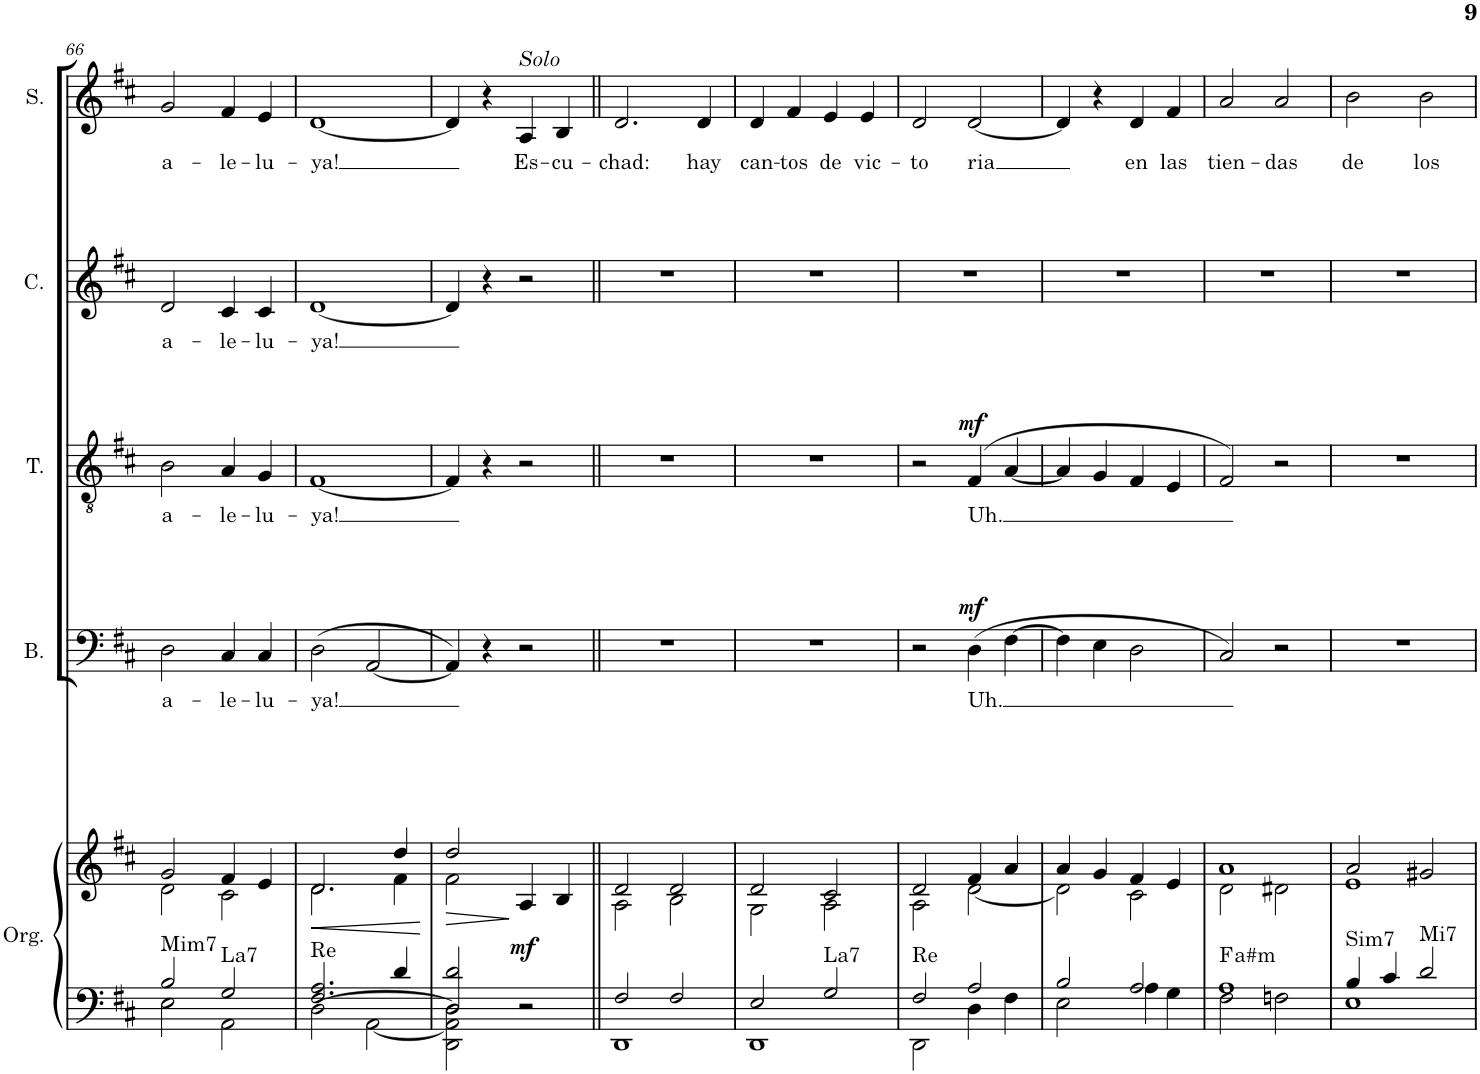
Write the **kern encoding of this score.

**kern	**kern	**dynam	**harte	**kern	**text	**dynam	**kern	**text	**dynam	**kern	**text	**kern	**text
*part5	*part5	*part5	*part5	*part4	*part4	*part4	*part3	*part3	*part3	*part2	*part2	*part1	*part1
*staff6	*staff5	*staff5/6	*	*staff4	*staff4	*staff4	*staff3	*staff3	*staff3	*staff2	*staff2	*staff1	*staff1
*I"Órgano	*	*	*	*I"Bajo	*	*	*I"Tenor	*	*	*I"Contralto	*	*I"Soprano	*
*	*	*	*	*I'B.	*	*	*I'T.	*	*	*I'C.	*	*I'S.	*
!!LO:PB:g=z
*clefF4	*clefG2	*	*	*clefF4	*	*	*clefGv2	*	*	*clefG2	*	*clefG2	*
*k[f#c#]	*k[f#c#]	*	*	*k[f#c#]	*	*	*k[f#c#]	*	*	*k[f#c#]	*	*k[f#c#]	*
*M2/2	*M2/2	*	*	*M2/2	*	*	*M2/2	*	*	*M2/2	*	*M2/2	*
*met(c|)	*met(c|)	*	*	*met(c|)	*	*	*met(c|)	*	*	*met(c|)	*	*met(c|)	*
=66	=66	=66	=66	=66	=66	=66	=66	=66	=66	=66	=66	=66	=66
*^	*^	*	*	*	*	*	*	*	*	*	*	*	*
!	!	!	!	!	!LO:H:kt=Mim7	!	!LO:LY:b	!	!	!LO:LY:b	!	!	!LO:LY:b	!	!LO:LY:b
2B/	2E\	2g/	2d\	.	N	2D\	a-	.	2B\	a-	.	2d/	a-	2g/	a-
!	!	!	!	!	!LO:H:kt=La7	!	!LO:LY:b	!	!	!LO:LY:b	!	!	!LO:LY:b	!	!LO:LY:b
2G/	2AA\	4f#/	2c#\	.	N	4C#/	-le-	.	4A/	-le-	.	4c#/	-le-	4f#/	-le-
!	!	!	!	!	!	!	!LO:LY:b	!	!	!LO:LY:b	!	!	!LO:LY:b	!	!LO:LY:b
.	.	4e/	.	.	.	4C#/	-lu-	.	4G/	-lu-	.	4c#/	-lu-	4e/	-lu-
=67	=67	=67	=67	=67	=67	=67	=67	=67	=67	=67	=67	=67	=67	=67	=67
!	!	!	!	!LO:HP:b	!LO:H:kt=Re	!	!LO:LY:b	!	!	!LO:LY:b	!	!	!LO:LY:b	!	!LO:LY:b
2.F#/ 2.A/	[>2D\	2.d/	2.d\	<	N	(2D\	-ya!	.	[1F#	-ya!	.	[1d	-ya!	[1d	-ya!
.	[2AA\	.	.	.	.	[2AA/	.	.	.	.	.	.	.	.	.
4d/	.	4dd/	4f#\	.	.	.	.	.	.	.	.	.	.	.	.
*v	*v	*	*	*	*	*	*	*	*	*	*	*	*	*	*
*	*v	*v	*	*	*	*	*	*	*	*	*	*	*	*
.	.	[	.	.	.	.	.	.	.	.	.	.	.
=68	=68	=68	=68	=68	=68	=68	=68	=68	=68	=68	=68	=68	=68
*^	*	*	*	*	*	*	*	*	*	*	*	*	*
!	!	!	!LO:HP:b	!	!	!	!	!	!	!	!	!	!	!
*	*	*^	*	*	*	*	*	*	*	*	*	*	*	*
2D/ 2d/	2DD\ 2AA\] 2D\]	2dd/	2f#\	>	.	4AA/])	.	.	4F#/]	.	.	4d/]	.	4d/]	.
.	.	.	.	.	.	4r	.	.	4r	.	.	4r	.	4r	.
!	!	!	!	!	!	!	!	!	!	!	!	!	!	!LO:TX:a:i:t=Solo	!
!	!	!	!	!LO:DY:n=1:b	!	!	!	!	!	!	!	!	!	!	!LO:LY:b
2r	2ryy	4A/	2ryy	] mf	.	2r	.	.	2r	.	.	2r	.	4A/	Es-
!	!	!	!	!	!	!	!	!	!	!	!	!	!	!	!LO:LY:b
.	.	4B/	.	.	.	.	.	.	.	.	.	.	.	4B/	-cu-
=69||	=69||	=69||	=69||	=69||	=69||	=69||	=69||	=69||	=69||	=69||	=69||	=69||	=69||	=69||	=69||
!	!	!	!	!	!	!	!	!	!	!	!	!	!	!	!LO:LY:b
2F#/	1DD	2d/	2A\	.	.	1r	.	.	1r	.	.	1r	.	2.d/	-chad:
2F#/	.	2d/	2B\	.	.	.	.	.	.	.	.	.	.	.	.
!	!	!	!	!	!	!	!	!	!	!	!	!	!	!	!LO:LY:b
.	.	.	.	.	.	.	.	.	.	.	.	.	.	4d/	hay
=70	=70	=70	=70	=70	=70	=70	=70	=70	=70	=70	=70	=70	=70	=70	=70
!	!	!	!	!	!	!	!	!	!	!	!	!	!	!	!LO:LY:b
2E/	1DD	2d/	2G\	.	.	1r	.	.	1r	.	.	1r	.	4d/	can-
!	!	!	!	!	!	!	!	!	!	!	!	!	!	!	!LO:LY:b
.	.	.	.	.	.	.	.	.	.	.	.	.	.	4f#/	-tos
!	!	!	!	!	!LO:H:kt=La7	!	!	!	!	!	!	!	!	!	!LO:LY:b
2G/	.	2c#/	2A\	.	N	.	.	.	.	.	.	.	.	4e/	de
!	!	!	!	!	!	!	!	!	!	!	!	!	!	!	!LO:LY:b
.	.	.	.	.	.	.	.	.	.	.	.	.	.	4e/	vic-
=71	=71	=71	=71	=71	=71	=71	=71	=71	=71	=71	=71	=71	=71	=71	=71
!	!	!	!	!	!LO:H:kt=Re	!	!	!	!	!	!	!	!	!	!LO:LY:b
2F#/	2DD\	2d/	2A\	.	N	2r	.	.	2r	.	.	1r	.	2d/	-to
!	!	!	!	!	!	!	!LO:LY:b	!LO:DY:a	!	!LO:LY:b	!LO:DY:a	!	!	!	!LO:LY:b
2A/	4D\	4f#/	[2d\	.	.	(4D\	Uh.	mf	(>4F#/	Uh.	mf	.	.	[2d/	-ria
.	4F#\	4a/	.	.	.	[4F#\	.	.	[4A/	.	.	.	.	.	.
=72	=72	=72	=72	=72	=72	=72	=72	=72	=72	=72	=72	=72	=72	=72	=72
2B/	2E\	4a/	2d\]	.	.	4F#\]	.	.	4A/]	.	.	1r	.	4d/]	.
.	.	4g/	.	.	.	4E\	.	.	4G/	.	.	.	.	4r	.
!	!	!	!	!	!	!	!	!	!	!	!	!	!	!	!LO:LY:b
2A/	4A\	4f#/	2c#\	.	.	2D\	.	.	4F#/	.	.	.	.	4d/	en
!	!	!	!	!	!	!	!	!	!	!	!	!	!	!	!LO:LY:b
.	4G\	4e/	.	.	.	.	.	.	4E/	.	.	.	.	4f#/	las
=73	=73	=73	=73	=73	=73	=73	=73	=73	=73	=73	=73	=73	=73	=73	=73
!	!	!	!	!	!LO:H:kt=a#m	!	!	!	!	!	!	!	!	!	!LO:LY:b
1A	2F#\	1a	2d\	.	.	2C#/)	.	.	2F#/)	.	.	1r	.	2a/	tien-
!	!	!	!	!	!	!	!	!	!	!	!	!	!	!	!LO:LY:b
.	2Fn\	.	2d#X\	.	.	2r	.	.	2r	.	.	.	.	2a/	-das
=74	=74	=74	=74	=74	=74	=74	=74	=74	=74	=74	=74	=74	=74	=74	=74
!	!	!	!	!	!LO:H:kt=Sim7	!	!	!	!	!	!	!	!	!	!LO:LY:b
4B/	1E	2a/	1e	.	N	1r	.	.	1r	.	.	1r	.	2b\	de
4c#/	.	.	.	.	.	.	.	.	.	.	.	.	.	.	.
!	!	!	!	!	!LO:H:kt=Mi7	!	!	!	!	!	!	!	!	!	!LO:LY:b
2d/	.	2g#X/	.	.	N	.	.	.	.	.	.	.	.	2b\	los
*v	*v	*	*	*	*	*	*	*	*	*	*	*	*	*	*
*	*v	*v	*	*	*	*	*	*	*	*	*	*	*	*
=	=	=	=	=	=	=	=	=	=	=	=	=	=
*-	*-	*-	*-	*-	*-	*-	*-	*-	*-	*-	*-	*-	*-
